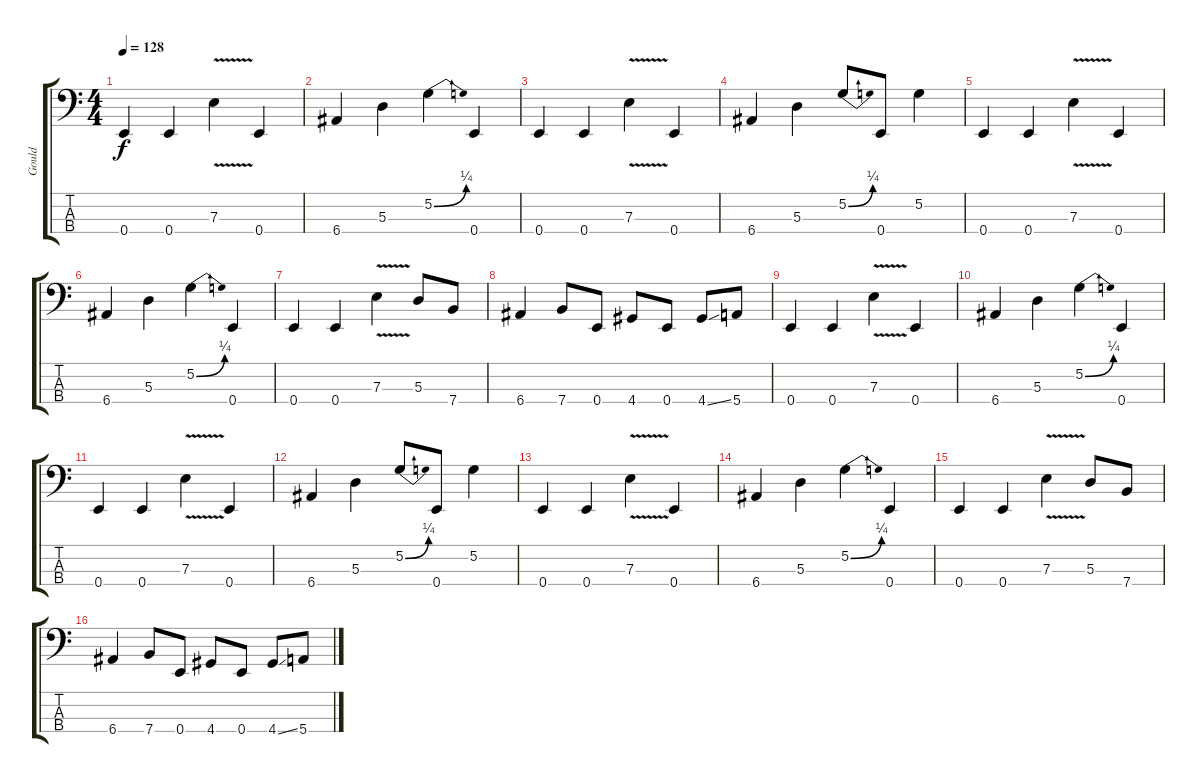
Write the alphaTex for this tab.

\track ("Gould" "Gould") {instrument electricbassfinger}
\staff {score tabs}
\tuning (G2 D2 A1 E1) {hide}
\ts (4 4)
\tempo 128
\clef f4
\ks c
0.4.4{dy f} 0.4.4 7.3{v}.4 0.4.4 |
6.4.4 5.3.4 5.2{be (bend 0 0 60 1)}.4 0.4.4 |
0.4.4 0.4.4 7.3{v}.4 0.4.4 |
6.4.4 5.3.4 5.2{be (bend 0 0 60 1)}.8 0.4.8 5.2.4 |
0.4.4 0.4.4 7.3{v}.4 0.4.4 |
6.4.4 5.3.4 5.2{be (bend 0 0 60 1)}.4 0.4.4 |
0.4.4 0.4.4 7.3{v}.4 5.3.8 7.4.8 |
6.4.4 7.4.8 0.4.8 4.4.8 0.4.8 4.4{ss}.8 5.4.8 |
0.4.4 0.4.4 7.3{v}.4 0.4.4 |
6.4.4 5.3.4 5.2{be (bend 0 0 60 1)}.4 0.4.4 |
0.4.4 0.4.4 7.3{v}.4 0.4.4 |
6.4.4 5.3.4 5.2{be (bend 0 0 60 1)}.8 0.4.8 5.2.4 |
0.4.4 0.4.4 7.3{v}.4 0.4.4 |
6.4.4 5.3.4 5.2{be (bend 0 0 60 1)}.4 0.4.4 |
0.4.4 0.4.4 7.3{v}.4 5.3.8 7.4.8 |
6.4.4 7.4.8 0.4.8 4.4.8 0.4.8 4.4{ss}.8 5.4.8
